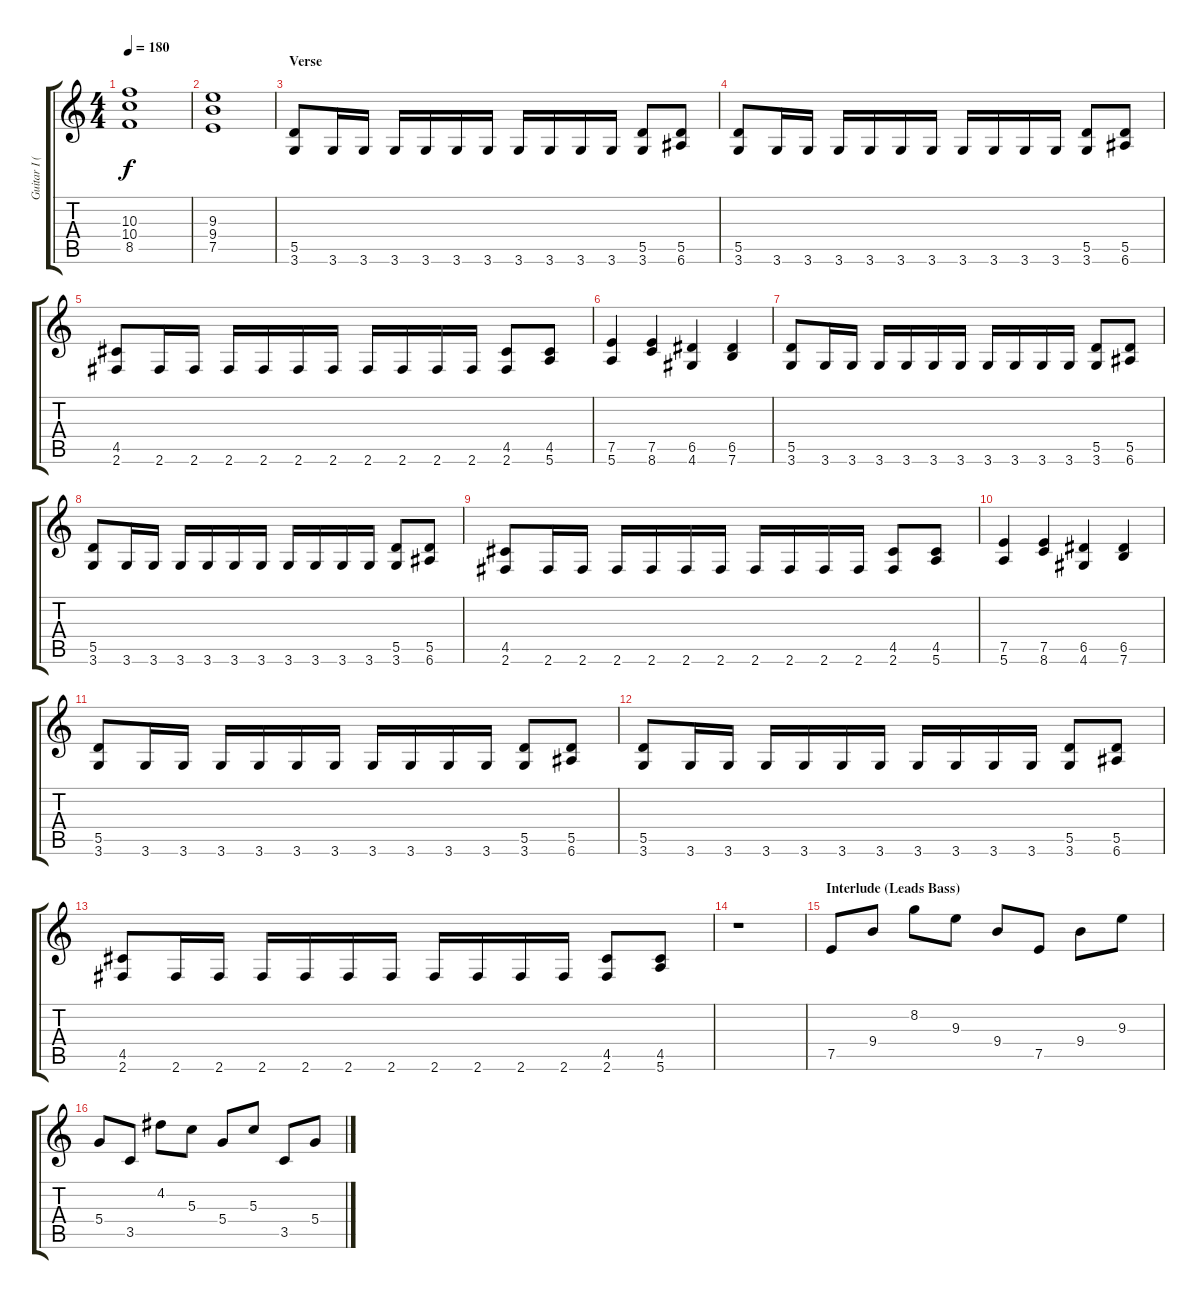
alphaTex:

\track ("Guitar I (Kuzya)" "Guitar I (") {instrument distortionguitar}
\staff {score tabs}
\tuning (E4 B3 G3 D3 A2 E2) {hide}
\ts (4 4)
\tempo 180
\clef g2
\ks c
(10.3 10.4 8.5).1{dy f} |
(9.3 9.4 7.5).1 |
\section ("" "Verse")
(5.5 3.6).8 3.6.16 3.6.16 3.6.16 3.6.16 3.6.16 3.6.16 3.6.16 3.6.16 3.6.16 3.6.16 (5.5 3.6).8 (5.5 6.6).8 |
(5.5 3.6).8 3.6.16 3.6.16 3.6.16 3.6.16 3.6.16 3.6.16 3.6.16 3.6.16 3.6.16 3.6.16 (5.5 3.6).8 (5.5 6.6).8 |
(4.5 2.6).8 2.6.16 2.6.16 2.6.16 2.6.16 2.6.16 2.6.16 2.6.16 2.6.16 2.6.16 2.6.16 (4.5 2.6).8 (4.5 5.6).8 |
(7.5 5.6).4 (7.5 8.6).4 (6.5 4.6).4 (6.5 7.6).4 |
(5.5 3.6).8 3.6.16 3.6.16 3.6.16 3.6.16 3.6.16 3.6.16 3.6.16 3.6.16 3.6.16 3.6.16 (5.5 3.6).8 (5.5 6.6).8 |
(5.5 3.6).8 3.6.16 3.6.16 3.6.16 3.6.16 3.6.16 3.6.16 3.6.16 3.6.16 3.6.16 3.6.16 (5.5 3.6).8 (5.5 6.6).8 |
(4.5 2.6).8 2.6.16 2.6.16 2.6.16 2.6.16 2.6.16 2.6.16 2.6.16 2.6.16 2.6.16 2.6.16 (4.5 2.6).8 (4.5 5.6).8 |
(7.5 5.6).4 (7.5 8.6).4 (6.5 4.6).4 (6.5 7.6).4 |
(5.5 3.6).8 3.6.16 3.6.16 3.6.16 3.6.16 3.6.16 3.6.16 3.6.16 3.6.16 3.6.16 3.6.16 (5.5 3.6).8 (5.5 6.6).8 |
(5.5 3.6).8 3.6.16 3.6.16 3.6.16 3.6.16 3.6.16 3.6.16 3.6.16 3.6.16 3.6.16 3.6.16 (5.5 3.6).8 (5.5 6.6).8 |
(4.5 2.6).8 2.6.16 2.6.16 2.6.16 2.6.16 2.6.16 2.6.16 2.6.16 2.6.16 2.6.16 2.6.16 (4.5 2.6).8 (4.5 5.6).8 |
r.1{instrument electricguitarclean} |
\section ("" "Interlude (Leads Bass)")
7.5.8{instrument electricguitarclean} 9.4.8 8.2.8 9.3.8 9.4.8 7.5.8 9.4.8 9.3.8 |
5.4.8 3.5.8 4.2.8 5.3.8 5.4.8 5.3.8 3.5.8 5.4.8
